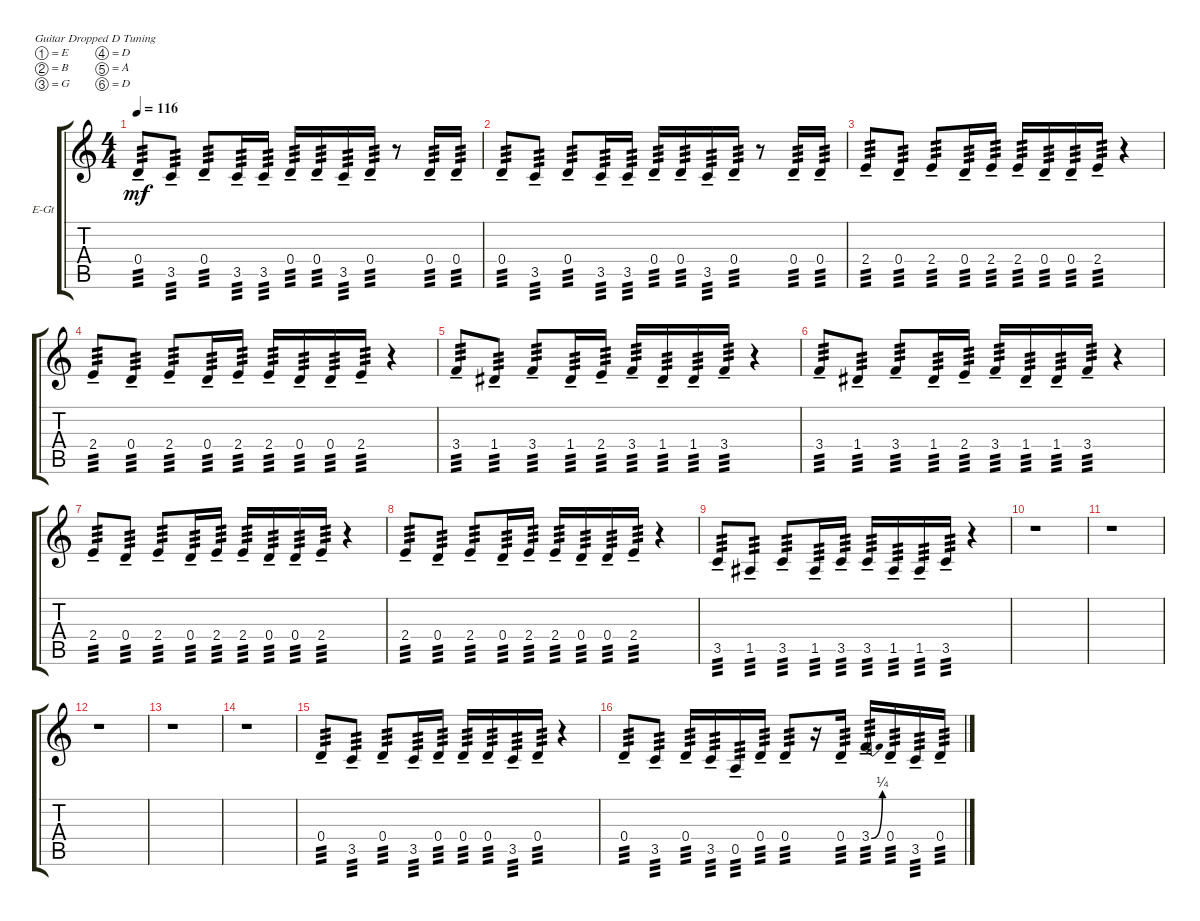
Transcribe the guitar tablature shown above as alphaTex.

\bracketExtendMode groupsimilarinstruments
\firstSystemTrackNameOrientation horizontal
\otherSystemsTrackNameOrientation horizontal
\track ("Guitar 2" "E-Gt") {instrument electricguitarmuted}
\staff {score tabs}
\tuning (E4 B3 G3 D3 A2 D2)
\ts (4 4)
\tempo 116
\clef g2
\ks c
0.4{ten}.8{tp 3 dy mf} 3.5{ten}.8{tp 3} 0.4{ten}.8{tp 3} 3.5{ten}.16{tp 3} 3.5{ten}.16{tp 3} 0.4{ten}.16{tp 3} 0.4{ten}.16{tp 3} 3.5{ten}.16{tp 3} 0.4{ten}.16{tp 3} r.8 0.4{ten}.16{tp 3} 0.4{ten}.16{tp 3} |
0.4{ten}.8{tp 3} 3.5{ten}.8{tp 3} 0.4{ten}.8{tp 3} 3.5{ten}.16{tp 3} 3.5{ten}.16{tp 3} 0.4{ten}.16{tp 3} 0.4{ten}.16{tp 3} 3.5{ten}.16{tp 3} 0.4{ten}.16{tp 3} r.8 0.4{ten}.16{tp 3} 0.4{ten}.16{tp 3} |
2.4{ten}.8{tp 3} 0.4{ten}.8{tp 3} 2.4{ten}.8{tp 3} 0.4{ten}.16{tp 3} 2.4{ten}.16{tp 3} 2.4{ten}.16{tp 3} 0.4{ten}.16{tp 3} 0.4{ten}.16{tp 3} 2.4{ten}.16{tp 3} r.4 |
2.4{ten}.8{tp 3} 0.4{ten}.8{tp 3} 2.4{ten}.8{tp 3} 0.4{ten}.16{tp 3} 2.4{ten}.16{tp 3} 2.4{ten}.16{tp 3} 0.4{ten}.16{tp 3} 0.4{ten}.16{tp 3} 2.4{ten}.16{tp 3} r.4 |
3.4{ten}.8{tp 3} 1.4{ten}.8{tp 3} 3.4{ten}.8{tp 3} 1.4{ten}.16{tp 3} 2.4{ten}.16{tp 3} 3.4{ten}.16{tp 3} 1.4{ten}.16{tp 3} 1.4{ten}.16{tp 3} 3.4{ten}.16{tp 3} r.4 |
3.4{ten}.8{tp 3} 1.4{ten}.8{tp 3} 3.4{ten}.8{tp 3} 1.4{ten}.16{tp 3} 2.4{ten}.16{tp 3} 3.4{ten}.16{tp 3} 1.4{ten}.16{tp 3} 1.4{ten}.16{tp 3} 3.4{ten}.16{tp 3} r.4 |
2.4{ten}.8{tp 3} 0.4{ten}.8{tp 3} 2.4{ten}.8{tp 3} 0.4{ten}.16{tp 3} 2.4{ten}.16{tp 3} 2.4{ten}.16{tp 3} 0.4{ten}.16{tp 3} 0.4{ten}.16{tp 3} 2.4{ten}.16{tp 3} r.4 |
2.4{ten}.8{tp 3} 0.4{ten}.8{tp 3} 2.4{ten}.8{tp 3} 0.4{ten}.16{tp 3} 2.4{ten}.16{tp 3} 2.4{ten}.16{tp 3} 0.4{ten}.16{tp 3} 0.4{ten}.16{tp 3} 2.4{ten}.16{tp 3} r.4 |
3.5{ten}.8{tp 3} 1.5{ten}.8{tp 3} 3.5{ten}.8{tp 3} 1.5{ten}.16{tp 3} 3.5{ten}.16{tp 3} 3.5{ten}.16{tp 3} 1.5{ten}.16{tp 3} 1.5{ten}.16{tp 3} 3.5{ten}.16{tp 3} r.4 |
r.1 |
r.1 |
r.1 |
r.1 |
r.1 |
0.4{ten}.8{tp 3} 3.5{ten}.8{tp 3} 0.4{ten}.8{tp 3} 3.5{ten}.16{tp 3} 0.4{ten}.16{tp 3} 0.4{ten}.16{tp 3} 0.4{ten}.16{tp 3} 3.5{ten}.16{tp 3} 0.4{ten}.16{tp 3} r.4 |
0.4{ten}.8{tp 3} 3.5{ten}.8{tp 3} 0.4{ten}.16{tp 3} 3.5{ten}.16{tp 3} 0.5{ten}.16{tp 3} 0.4{ten}.16{tp 3} 0.4{ten}.8{tp 3} r.16 0.4{ten}.16{tp 3} 3.4{be (bend 0 0 60 1) ten}.16{tp 3} 0.4{ten}.16{tp 3} 3.5{ten}.16{tp 3} 0.4{ten}.16{tp 3}
